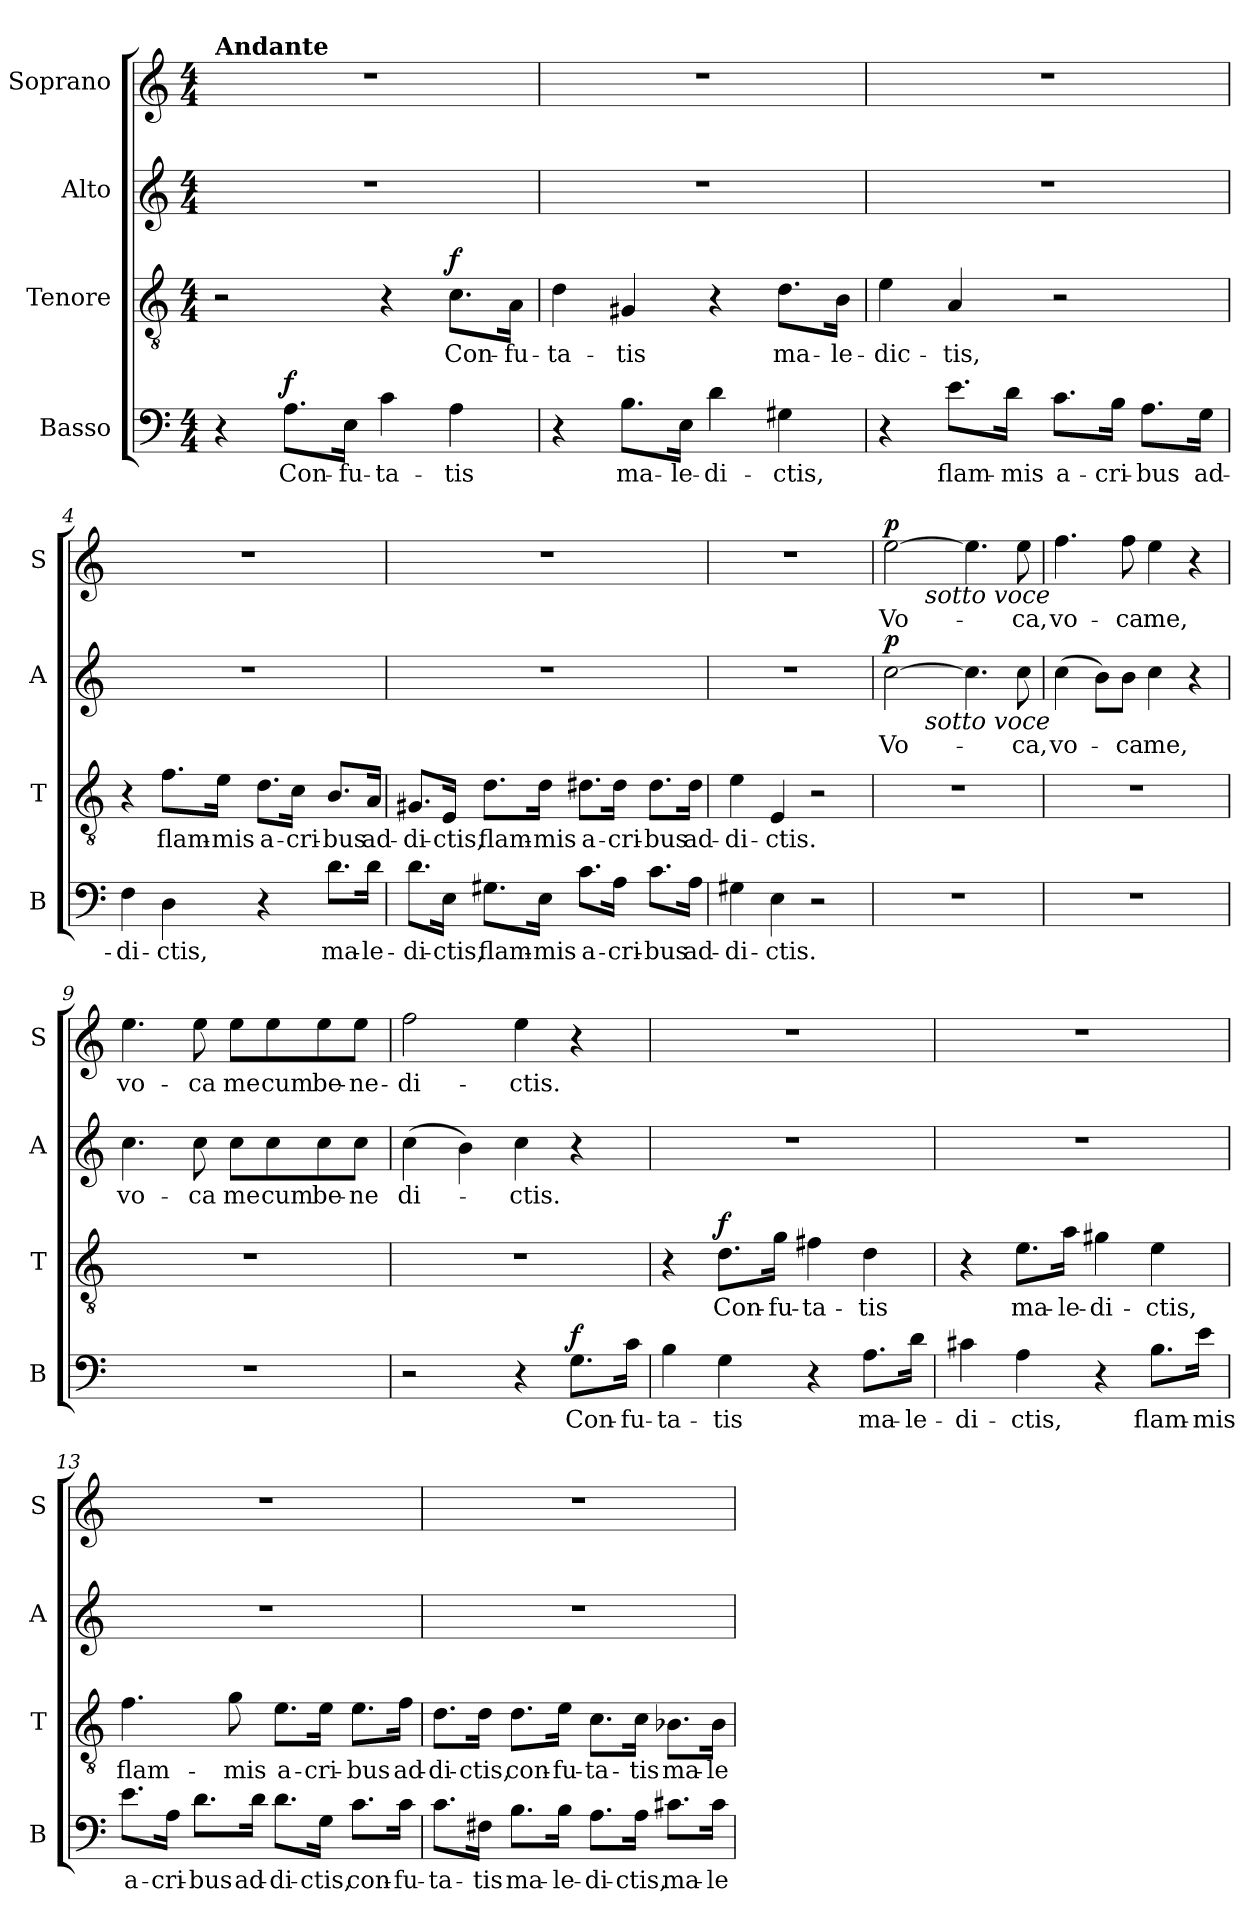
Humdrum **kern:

**kern	**text	**dynam	**kern	**text	**dynam	**kern	**text	**dynam	**kern	**text	**dynam
*part4	*part4	*part4	*part3	*part3	*part3	*part2	*part2	*part2	*part1	*part1	*part1
*staff4	*staff4	*staff4	*staff3	*staff3	*staff3	*staff2	*staff2	*staff2	*staff1	*staff1	*staff1
*I"Basso	*	*	*I"Tenore	*	*	*I"Alto	*	*	*I"Soprano	*	*
*I'B	*	*	*I'T	*	*	*I'A	*	*	*I'S	*	*
*clefF4	*	*	*clefGv2	*	*	*clefG2	*	*	*clefG2	*	*
*k[]	*	*	*k[]	*	*	*k[]	*	*	*k[]	*	*
*a:	*	*	*a:	*	*	*a:	*	*	*a:	*	*
*M4/4	*	*	*M4/4	*	*	*M4/4	*	*	*M4/4	*	*
=1	=1	=1	=1	=1	=1	=1	=1	=1	=1	=1	=1
!	!	!	!	!	!	!	!	!	!LO:TX:a:B:t=Andante	!	!
4r	.	.	2r	.	.	1r	.	.	1r	.	.
!	!LO:LY:b	!LO:DY:a	!	!	!	!	!	!	!	!	!
8.A\L	Con-	f	.	.	.	.	.	.	.	.	.
!	!LO:LY:b	!	!	!	!	!	!	!	!	!	!
16E\Jk	-fu-	.	.	.	.	.	.	.	.	.	.
!	!LO:LY:b	!	!	!	!	!	!	!	!	!	!
4c\	-ta-	.	4r	.	.	.	.	.	.	.	.
!	!LO:LY:b	!	!	!LO:LY:b	!LO:DY:a	!	!	!	!	!	!
4A\	-tis	.	8.c\L	Con-	f	.	.	.	.	.	.
!	!	!	!	!LO:LY:b	!	!	!	!	!	!	!
.	.	.	16A\Jk	-fu-	.	.	.	.	.	.	.
=2	=2	=2	=2	=2	=2	=2	=2	=2	=2	=2	=2
!	!	!	!	!LO:LY:b	!	!	!	!	!	!	!
4r	.	.	4d\	-ta-	.	1r	.	.	1r	.	.
!	!LO:LY:b	!	!	!LO:LY:b	!	!	!	!	!	!	!
8.B\L	ma-	.	4G#X/	-tis	.	.	.	.	.	.	.
!	!LO:LY:b	!	!	!	!	!	!	!	!	!	!
16E\Jk	-le-	.	.	.	.	.	.	.	.	.	.
!	!LO:LY:b	!	!	!	!	!	!	!	!	!	!
4d\	-di-	.	4r	.	.	.	.	.	.	.	.
!	!LO:LY:b	!	!	!LO:LY:b	!	!	!	!	!	!	!
4G#X\	-ctis,	.	8.d\L	ma-	.	.	.	.	.	.	.
!	!	!	!	!LO:LY:b	!	!	!	!	!	!	!
.	.	.	16B\Jk	-le-	.	.	.	.	.	.	.
=3	=3	=3	=3	=3	=3	=3	=3	=3	=3	=3	=3
!	!	!	!	!LO:LY:b	!	!	!	!	!	!	!
4r	.	.	4e\	-dic-	.	1r	.	.	1r	.	.
!	!LO:LY:b	!	!	!LO:LY:b	!	!	!	!	!	!	!
8.e\L	flam-	.	4A/	-tis,	.	.	.	.	.	.	.
!	!LO:LY:b	!	!	!	!	!	!	!	!	!	!
16d\Jk	-mis	.	.	.	.	.	.	.	.	.	.
!	!LO:LY:b	!	!	!	!	!	!	!	!	!	!
8.c\L	a-	.	2r	.	.	.	.	.	.	.	.
!	!LO:LY:b	!	!	!	!	!	!	!	!	!	!
16B\Jk	-cri-	.	.	.	.	.	.	.	.	.	.
!	!LO:LY:b	!	!	!	!	!	!	!	!	!	!
8.A\L	-bus	.	.	.	.	.	.	.	.	.	.
!	!LO:LY:b	!	!	!	!	!	!	!	!	!	!
16G\Jk	ad-	.	.	.	.	.	.	.	.	.	.
=4	=4	=4	=4	=4	=4	=4	=4	=4	=4	=4	=4
!	!LO:LY:b	!	!	!	!	!	!	!	!	!	!
4F\	-di-	.	4r	.	.	1r	.	.	1r	.	.
!	!LO:LY:b	!	!	!LO:LY:b	!	!	!	!	!	!	!
4D\	-ctis,	.	8.f\L	flam-	.	.	.	.	.	.	.
!	!	!	!	!LO:LY:b	!	!	!	!	!	!	!
.	.	.	16e\Jk	-mis	.	.	.	.	.	.	.
!	!	!	!	!LO:LY:b	!	!	!	!	!	!	!
4r	.	.	8.d\L	a-	.	.	.	.	.	.	.
!	!	!	!	!LO:LY:b	!	!	!	!	!	!	!
.	.	.	16c\Jk	-cri-	.	.	.	.	.	.	.
!	!LO:LY:b	!	!	!LO:LY:b	!	!	!	!	!	!	!
8.d\L	ma-	.	8.B/L	-bus	.	.	.	.	.	.	.
!	!LO:LY:b	!	!	!LO:LY:b	!	!	!	!	!	!	!
16d\Jk	-le-	.	16A/Jk	ad-	.	.	.	.	.	.	.
!!LO:LB:g=z
=5	=5	=5	=5	=5	=5	=5	=5	=5	=5	=5	=5
!	!LO:LY:b	!	!	!LO:LY:b	!	!	!	!	!	!	!
8.d\L	-di-	.	8.G#X/L	-di-	.	1r	.	.	1r	.	.
!	!LO:LY:b	!	!	!LO:LY:b	!	!	!	!	!	!	!
16E\Jk	-ctis,	.	16E/Jk	-ctis,	.	.	.	.	.	.	.
!	!LO:LY:b	!	!	!LO:LY:b	!	!	!	!	!	!	!
8.G#X\L	flam-	.	8.d\L	flam-	.	.	.	.	.	.	.
!	!LO:LY:b	!	!	!LO:LY:b	!	!	!	!	!	!	!
16E\Jk	-mis	.	16d\Jk	-mis	.	.	.	.	.	.	.
!	!LO:LY:b	!	!	!LO:LY:b	!	!	!	!	!	!	!
8.c\L	a-	.	8.d#X\L	a-	.	.	.	.	.	.	.
!	!LO:LY:b	!	!	!LO:LY:b	!	!	!	!	!	!	!
16A\Jk	-cri-	.	16d#\Jk	-cri-	.	.	.	.	.	.	.
!	!LO:LY:b	!	!	!LO:LY:b	!	!	!	!	!	!	!
8.c\L	-bus	.	8.d#\L	-bus	.	.	.	.	.	.	.
!	!LO:LY:b	!	!	!LO:LY:b	!	!	!	!	!	!	!
16A\Jk	ad-	.	16d#\Jk	ad-	.	.	.	.	.	.	.
=6	=6	=6	=6	=6	=6	=6	=6	=6	=6	=6	=6
!	!LO:LY:b	!	!	!LO:LY:b	!	!	!	!	!	!	!
4G#X\	-di-	.	4e\	-di-	.	1r	.	.	1r	.	.
!	!LO:LY:b	!	!	!LO:LY:b	!	!	!	!	!	!	!
4E\	-ctis.	.	4E/	-ctis.	.	.	.	.	.	.	.
2r	.	.	2r	.	.	.	.	.	.	.	.
=7	=7	=7	=7	=7	=7	=7	=7	=7	=7	=7	=7
!	!	!	!	!	!	!	!LO:LY:b	!LO:DY:a	!	!LO:LY:b	!LO:DY:a
*	*	*	*	*	*	*^	*	*	*^	*	*
1r	.	.	1r	.	.	[2cc\	4ryy	Vo-	p	[2ee\	4ryy	Vo-	p
!	!	!	!	!	!	!	!	!	!	!	!LO:TX:b:i:t=sotto voce	!	!
!	!	!	!	!	!	!	!LO:TX:b:i:t=sotto voce	!	!	!	!	!	!
.	.	.	.	.	.	.	2.ryy	.	.	.	2.ryy	.	.
.	.	.	.	.	.	4.cc\]	.	.	.	4.ee\]	.	.	.
!	!	!	!	!	!	!	!	!LO:LY:b	!	!	!	!LO:LY:b	!
.	.	.	.	.	.	8cc\	.	-ca,	.	8ee\	.	-ca,	.
=8	=8	=8	=8	=8	=8	=8	=8	=8	=8	=8	=8	=8	=8
!	!	!	!	!	!	!	!	!LO:LY:b	!	!	!	!LO:LY:b	!
*	*	*	*	*	*	*v	*v	*	*	*	*	*	*
*	*	*	*	*	*	*	*	*	*v	*v	*	*
1r	.	.	1r	.	.	(>4cc\	vo-	.	4.ff\	vo-	.
.	.	.	.	.	.	8b\L)	.	.	.	.	.
!	!	!	!	!	!	!	!LO:LY:b	!	!	!LO:LY:b	!
.	.	.	.	.	.	8b\J	-ca	.	8ff\	-ca	.
!	!	!	!	!	!	!	!LO:LY:b	!	!	!LO:LY:b	!
.	.	.	.	.	.	4cc\	me,	.	4ee\	me,	.
.	.	.	.	.	.	4r	.	.	4r	.	.
=9	=9	=9	=9	=9	=9	=9	=9	=9	=9	=9	=9
!	!	!	!	!	!	!	!LO:LY:b	!	!	!LO:LY:b	!
1r	.	.	1r	.	.	4.cc\	vo-	.	4.ee\	vo-	.
!	!	!	!	!	!	!	!LO:LY:b	!	!	!LO:LY:b	!
.	.	.	.	.	.	8cc\	-ca	.	8ee\	-ca	.
!	!	!	!	!	!	!	!LO:LY:b	!	!	!LO:LY:b	!
.	.	.	.	.	.	8cc\L	me	.	8ee\L	me	.
!	!	!	!	!	!	!	!LO:LY:b	!	!	!LO:LY:b	!
.	.	.	.	.	.	8cc\	cum	.	8ee\	cum	.
!	!	!	!	!	!	!	!LO:LY:b	!	!	!LO:LY:b	!
.	.	.	.	.	.	8cc\	be-	.	8ee\	be-	.
!	!	!	!	!	!	!	!LO:LY:b	!	!	!LO:LY:b	!
.	.	.	.	.	.	8cc\J	-ne	.	8ee\J	-ne-	.
!!LO:LB:g=z
=10	=10	=10	=10	=10	=10	=10	=10	=10	=10	=10	=10
!	!	!	!	!	!	!	!LO:LY:b	!	!	!LO:LY:b	!
2r	.	.	1r	.	.	(>4cc\	di-	.	2ff\	-di-	.
.	.	.	.	.	.	4b\)	.	.	.	.	.
!	!	!	!	!	!	!	!LO:LY:b	!	!	!LO:LY:b	!
4r	.	.	.	.	.	4cc\	-ctis.	.	4ee\	-ctis.	.
!	!LO:LY:b	!LO:DY:a	!	!	!	!	!	!	!	!	!
8.G\L	Con-	f	.	.	.	4r	.	.	4r	.	.
!	!LO:LY:b	!	!	!	!	!	!	!	!	!	!
16c\Jk	-fu-	.	.	.	.	.	.	.	.	.	.
=11	=11	=11	=11	=11	=11	=11	=11	=11	=11	=11	=11
!	!LO:LY:b	!	!	!	!	!	!	!	!	!	!
4B\	-ta-	.	4r	.	.	1r	.	.	1r	.	.
!	!LO:LY:b	!	!	!LO:LY:b	!LO:DY:a	!	!	!	!	!	!
4G\	-tis	.	8.d\L	Con-	f	.	.	.	.	.	.
!	!	!	!	!LO:LY:b	!	!	!	!	!	!	!
.	.	.	16g\Jk	-fu-	.	.	.	.	.	.	.
!	!	!	!	!LO:LY:b	!	!	!	!	!	!	!
4r	.	.	4f#X\	-ta-	.	.	.	.	.	.	.
!	!LO:LY:b	!	!	!LO:LY:b	!	!	!	!	!	!	!
8.A\L	ma-	.	4d\	-tis	.	.	.	.	.	.	.
!	!LO:LY:b	!	!	!	!	!	!	!	!	!	!
16d\Jk	-le-	.	.	.	.	.	.	.	.	.	.
=12	=12	=12	=12	=12	=12	=12	=12	=12	=12	=12	=12
!	!LO:LY:b	!	!	!	!	!	!	!	!	!	!
4c#X\	-di-	.	4r	.	.	1r	.	.	1r	.	.
!	!LO:LY:b	!	!	!LO:LY:b	!	!	!	!	!	!	!
4A\	-ctis,	.	8.e\L	ma-	.	.	.	.	.	.	.
!	!	!	!	!LO:LY:b	!	!	!	!	!	!	!
.	.	.	16a\Jk	-le-	.	.	.	.	.	.	.
!	!	!	!	!LO:LY:b	!	!	!	!	!	!	!
4r	.	.	4g#X\	-di-	.	.	.	.	.	.	.
!	!LO:LY:b	!	!	!LO:LY:b	!	!	!	!	!	!	!
8.B\L	flam-	.	4e\	-ctis,	.	.	.	.	.	.	.
!	!LO:LY:b	!	!	!	!	!	!	!	!	!	!
16e\Jk	-mis	.	.	.	.	.	.	.	.	.	.
=13	=13	=13	=13	=13	=13	=13	=13	=13	=13	=13	=13
!	!LO:LY:b	!	!	!LO:LY:b	!	!	!	!	!	!	!
8.e\L	a-	.	4.f\	flam-	.	1r	.	.	1r	.	.
!	!LO:LY:b	!	!	!	!	!	!	!	!	!	!
16A\Jk	-cri-	.	.	.	.	.	.	.	.	.	.
!	!LO:LY:b	!	!	!	!	!	!	!	!	!	!
8.d\L	-bus	.	.	.	.	.	.	.	.	.	.
!	!	!	!	!LO:LY:b	!	!	!	!	!	!	!
.	.	.	8g\	-mis	.	.	.	.	.	.	.
!	!LO:LY:b	!	!	!	!	!	!	!	!	!	!
16d\Jk	ad-	.	.	.	.	.	.	.	.	.	.
!	!LO:LY:b	!	!	!LO:LY:b	!	!	!	!	!	!	!
8.d\L	-di-	.	8.e\L	a-	.	.	.	.	.	.	.
!	!LO:LY:b	!	!	!LO:LY:b	!	!	!	!	!	!	!
16G\Jk	-ctis,	.	16e\Jk	-cri-	.	.	.	.	.	.	.
!	!LO:LY:b	!	!	!LO:LY:b	!	!	!	!	!	!	!
8.c\L	con-	.	8.e\L	-bus	.	.	.	.	.	.	.
!	!LO:LY:b	!	!	!LO:LY:b	!	!	!	!	!	!	!
16c\Jk	-fu-	.	16f\Jk	ad-	.	.	.	.	.	.	.
!!LO:PB:g=z
=14	=14	=14	=14	=14	=14	=14	=14	=14	=14	=14	=14
!	!LO:LY:b	!	!	!LO:LY:b	!	!	!	!	!	!	!
8.c\L	-ta-	.	8.d\L	-di-	.	1r	.	.	1r	.	.
!	!LO:LY:b	!	!	!LO:LY:b	!	!	!	!	!	!	!
16F#X\Jk	-tis	.	16d\Jk	-ctis,	.	.	.	.	.	.	.
!	!LO:LY:b	!	!	!LO:LY:b	!	!	!	!	!	!	!
8.B\L	ma-	.	8.d\L	con-	.	.	.	.	.	.	.
!	!LO:LY:b	!	!	!LO:LY:b	!	!	!	!	!	!	!
16B\Jk	-le-	.	16e\Jk	-fu-	.	.	.	.	.	.	.
!	!LO:LY:b	!	!	!LO:LY:b	!	!	!	!	!	!	!
8.A\L	-di-	.	8.c\L	-ta-	.	.	.	.	.	.	.
!	!LO:LY:b	!	!	!LO:LY:b	!	!	!	!	!	!	!
16A\Jk	-ctis,	.	16c\Jk	-tis	.	.	.	.	.	.	.
!	!LO:LY:b	!	!	!LO:LY:b	!	!	!	!	!	!	!
8.c#X\L	ma-	.	8.B-X\L	ma-	.	.	.	.	.	.	.
!	!LO:LY:b	!	!	!LO:LY:b	!	!	!	!	!	!	!
16c#\Jk	-le-	.	16B-\Jk	-le-	.	.	.	.	.	.	.
=	=	=	=	=	=	=	=	=	=	=	=
*-	*-	*-	*-	*-	*-	*-	*-	*-	*-	*-	*-
